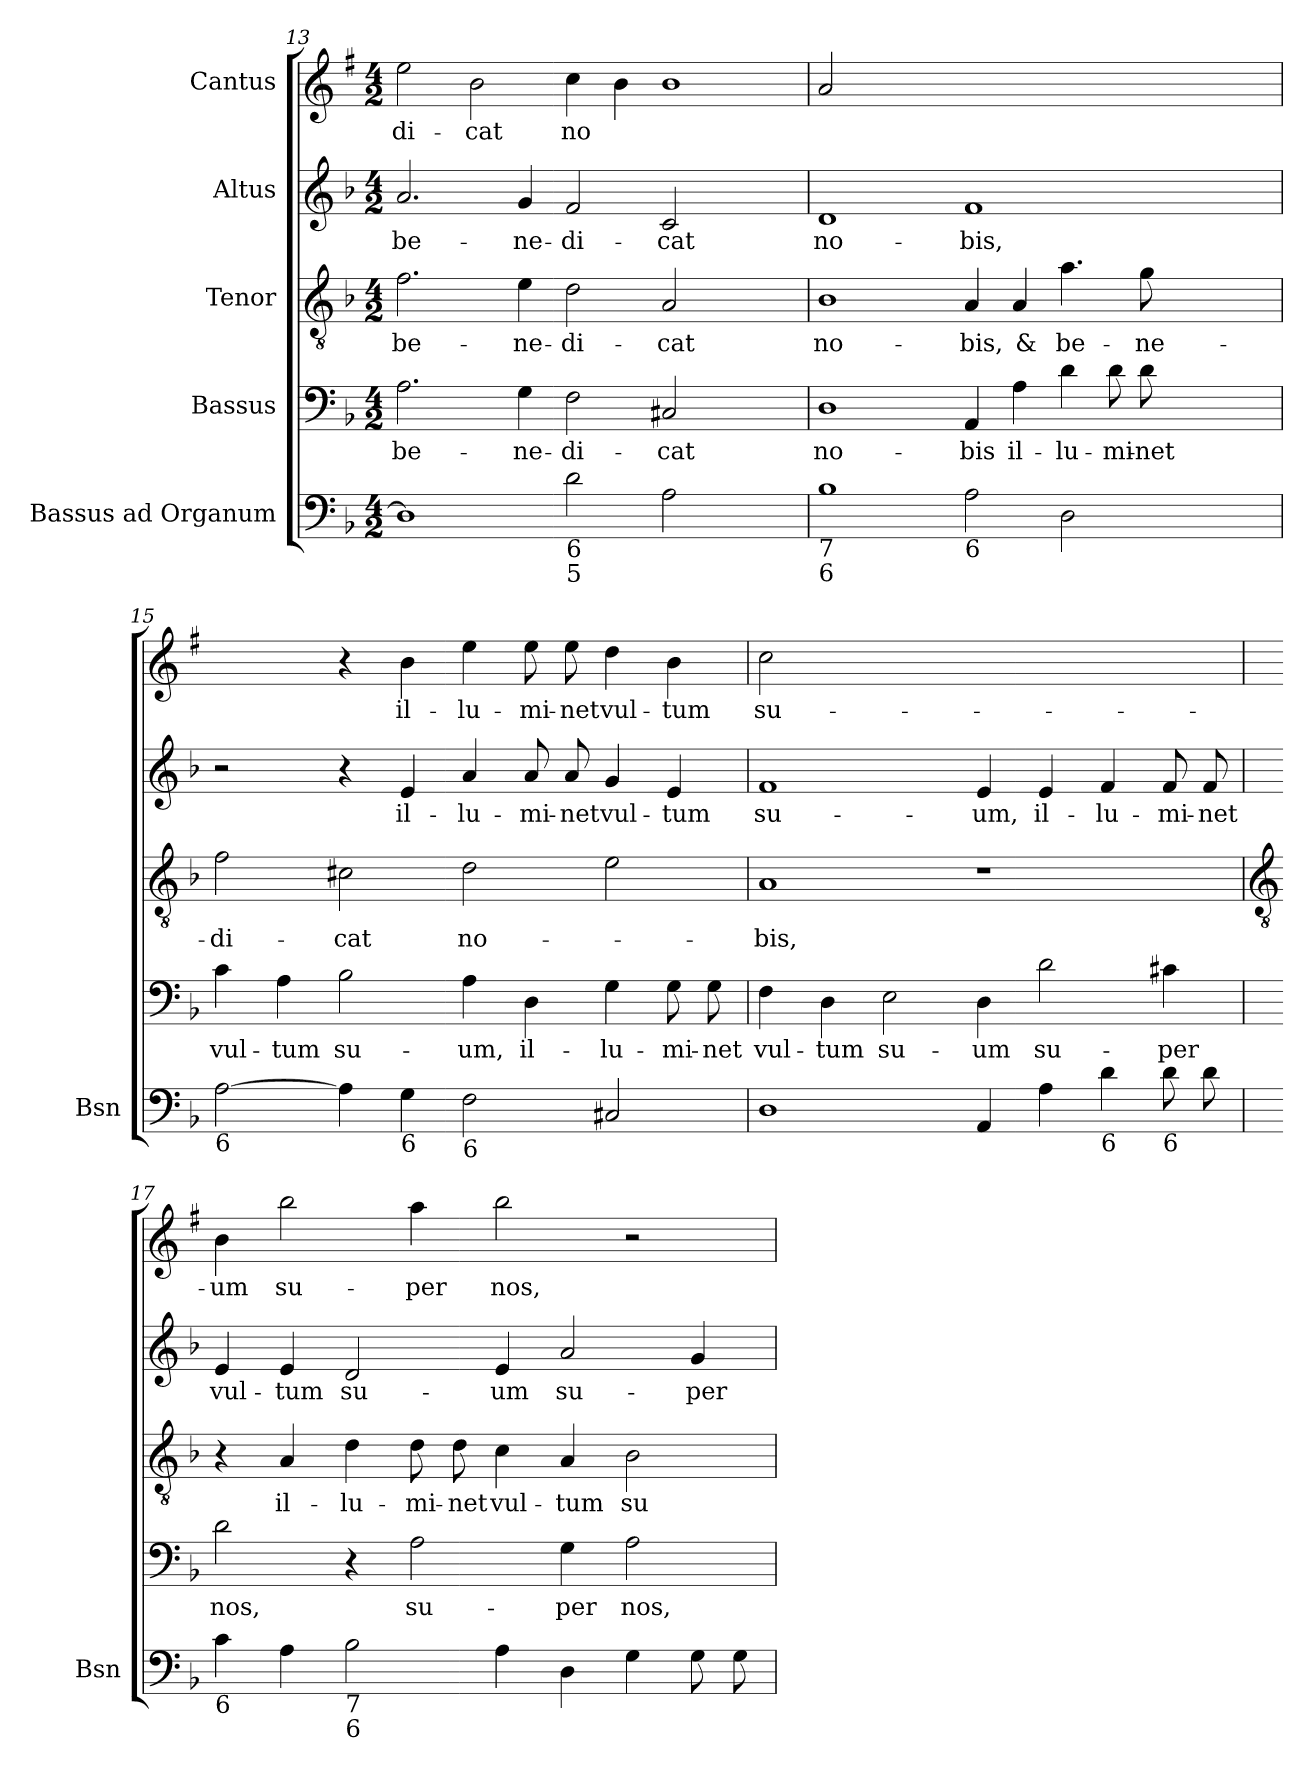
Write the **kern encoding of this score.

**kern	**kern	**text	**kern	**text	**kern	**text	**kern	**text
*part5	*part4	*part4	*part3	*part3	*part2	*part2	*part1	*part1
*staff5	*staff4	*staff4	*staff3	*staff3	*staff2	*staff2	*staff1	*staff1
*I"Bassus ad Organum	*I"Bassus	*	*I"Tenor	*	*I"Altus	*	*I"Cantus	*
*I'Bsn	*	*	*	*	*	*	*	*
*clefF4	*clefF4	*	*clefGv2	*	*clefG2	*	*clefG2	*
*	*	*	*	*	*	*	*ITrd1c2	*
*k[b-]	*k[b-]	*	*k[b-]	*	*k[b-]	*	*k[b-]	*
*F:	*F:	*	*F:	*	*F:	*	*F:	*
*M4/2	*M4/2	*	*M4/2	*	*M4/2	*	*M4/2	*
=13	=13	=13	=13	=13	=13	=13	=13	=13
!	!	!LO:LY:b	!	!LO:LY:b	!	!LO:LY:b	!	!LO:LY:b
1D]	2.A	be-	2.f	be-	2.a	be-	2dd	-di-
!	!	!	!	!	!	!	!	!LO:LY:b
.	.	.	.	.	.	.	2a	-cat
!	!	!LO:LY:b	!	!LO:LY:b	!	!LO:LY:b	!	!
.	4G	-ne-	4e	-ne-	4g	-ne-	.	.
!LO:TX:b:t=6	!	!	!	!	!	!	!	!
!LO:TX:b:t=5	!	!	!	!	!	!	!	!
!	!	!LO:LY:b	!	!LO:LY:b	!	!LO:LY:b	!	!LO:LY:b
2d	2F	-di-	2d	-di-	2f	-di-	4b-	no
.	.	.	.	.	.	.	4a	.
!	!	!LO:LY:b	!	!LO:LY:b	!	!LO:LY:b	!	!
2A	2C#X	-cat	2A	-cat	2c	-cat	1a	.
2ryy	2ryy	.	2ryy	.	2ryy	.	.	.
=14	=14	=14	=14	=14	=14	=14	=14	=14
!LO:TX:b:t=7	!	!	!	!	!	!	!	!
!LO:TX:b:t=6	!	!	!	!	!	!	!	!
!	!	!LO:LY:b	!	!LO:LY:b	!	!LO:LY:b	!	!
1B-	1D	no-	1B-	no-	1d	no-	2g	.
!	!	!	!	!	!	!	!	!LO:LY:b
.	.	.	.	.	.	.	[1ayy	bis,
!LO:TX:b:t=6	!	!	!	!	!	!	!	!
!	!	!LO:LY:b	!	!LO:LY:b	!	!LO:LY:b	!	!
2A	4AA	-bis	4A	-bis,	1f	-bis,	.	.
!	!	!LO:LY:b	!	!LO:LY:b	!	!	!	!
.	4A	il-	4A	&	.	.	.	.
!	!	!LO:LY:b	!	!LO:LY:b	!	!	!	!
2D	4d	-lu-	4.a	be-	.	.	1.ayy_	.
!	!	!LO:LY:b	!	!	!	!	!	!
.	8d	-mi-	.	.	.	.	.	.
!	!	!LO:LY:b	!	!LO:LY:b	!	!	!	!
.	8d	-net	8g	-ne-	.	.	.	.
1ryy	1ryy	.	1ryy	.	1ryy	.	.	.
!!LO:LB:g=z
=15	=15	=15	=15	=15	=15	=15	=15	=15
!LO:TX:b:t=6	!	!	!	!	!	!	!	!
!	!	!LO:LY:b	!	!LO:LY:b	!	!	!	!
[2A	4c	vul-	2f	-di-	2r	.	2ayy]	.
!	!	!LO:LY:b	!	!	!	!	!	!
.	4A	-tum	.	.	.	.	.	.
!	!	!LO:LY:b	!	!LO:LY:b	!	!	!	!
4A]	2B-	su-	2c#X	-cat	4r	.	4r	.
!LO:TX:b:t=6	!	!	!	!	!	!	!	!
!	!	!	!	!	!	!LO:LY:b	!	!LO:LY:b
4G	.	.	.	.	4e	il-	4a	il-
!LO:TX:b:t=6	!	!	!	!	!	!	!	!
!	!	!LO:LY:b	!	!LO:LY:b	!	!LO:LY:b	!	!LO:LY:b
2F	4A	-um,	2d	no-	4a	-lu-	4dd	-lu-
!	!	!LO:LY:b	!	!	!	!LO:LY:b	!	!LO:LY:b
.	4D	il-	.	.	8a	-mi-	8dd	-mi-
!	!	!	!	!	!	!LO:LY:b	!	!LO:LY:b
.	.	.	.	.	8a	-net	8dd	-net
!	!	!LO:LY:b	!	!	!	!LO:LY:b	!	!LO:LY:b
2C#X	4G	-lu-	2e	.	4g	vul-	4cc	vul-
!	!	!LO:LY:b	!	!	!	!LO:LY:b	!	!LO:LY:b
.	8G	-mi-	.	.	4e	-tum	4a	-tum
!	!	!LO:LY:b	!	!	!	!	!	!
.	8G	-net	.	.	.	.	.	.
=16	=16	=16	=16	=16	=16	=16	=16	=16
!	!	!LO:LY:b	!	!LO:LY:b	!	!LO:LY:b	!	!LO:LY:b
1D	4F	vul-	1A	-bis,	1f	su-	2b-	su-
!	!	!LO:LY:b	!	!	!	!	!	!
.	4D	-tum	.	.	.	.	.	.
!	!	!LO:LY:b	!	!	!	!	!	!
.	2E	su-	.	.	.	.	1.ryy	.
!	!	!LO:LY:b	!	!	!	!LO:LY:b	!	!
4AA	4D	-um	1r	.	4e	-um,	.	.
!	!	!LO:LY:b	!	!	!	!LO:LY:b	!	!
4A	2d	su-	.	.	4e	il-	.	.
!LO:TX:b:t=6	!	!	!	!	!	!	!	!
!	!	!	!	!	!	!LO:LY:b	!	!
4d	.	.	.	.	4f	-lu-	.	.
!LO:TX:b:t=6	!	!	!	!	!	!	!	!
!	!	!LO:LY:b	!	!	!	!LO:LY:b	!	!
8d	4c#X	-per	.	.	8f	-mi-	.	.
!	!	!	!	!	!	!LO:LY:b	!	!
8d	.	.	.	.	8f	-net	.	.
!!LO:LB:g=z
=17	=17	=17	=17	=17	=17	=17	=17	=17
*	*	*	*clefGv2	*	*	*	*	*
!LO:TX:b:t=6	!	!	!	!	!	!	!	!
!	!	!LO:LY:b	!	!	!	!LO:LY:b	!	!LO:LY:b
4c	2d	nos,	4r	.	4e	vul-	4a	-um
!	!	!	!	!LO:LY:b	!	!LO:LY:b	!	!LO:LY:b
4A	.	.	4A	il-	4e	-tum	2aa	su-
!LO:TX:b:t=7	!	!	!	!	!	!	!	!
!LO:TX:b:t=6	!	!	!	!	!	!	!	!
!	!	!	!	!LO:LY:b	!	!LO:LY:b	!	!
2B-	4r	.	4d	-lu-	2d	su-	.	.
!	!	!LO:LY:b	!	!LO:LY:b	!	!	!	!LO:LY:b
.	2A	su-	8d	-mi-	.	.	4gg	-per
!	!	!	!	!LO:LY:b	!	!	!	!
.	.	.	8d	-net	.	.	.	.
!	!	!	!	!LO:LY:b	!	!LO:LY:b	!	!LO:LY:b
4A	.	.	4c	vul-	4e	-um	2aa	nos,
!	!	!LO:LY:b	!	!LO:LY:b	!	!LO:LY:b	!	!
4D	4G	-per	4A	-tum	2a	su-	.	.
!	!	!LO:LY:b	!	!LO:LY:b	!	!	!	!
4G	2A	nos,	2B-	su-	.	.	2r	.
!	!	!	!	!	!	!LO:LY:b	!	!
8G	.	.	.	.	4g	-per	.	.
8G	.	.	.	.	.	.	.	.
=	=	=	=	=	=	=	=	=
*-	*-	*-	*-	*-	*-	*-	*-	*-
